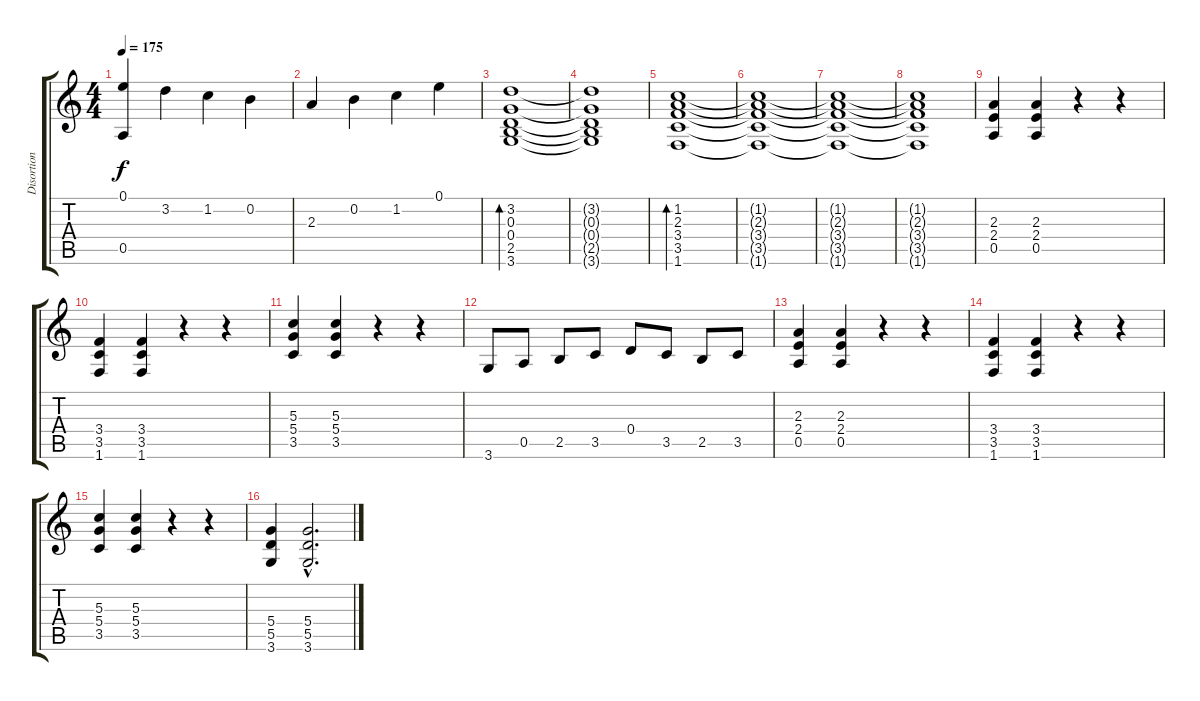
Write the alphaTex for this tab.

\track ("Disortion Guitar" "Disortion ") {instrument distortionguitar}
\staff {score tabs}
\tuning (E4 B3 G3 D3 A2 E2) {hide}
\ts (4 4)
\tempo 175
\clef g2
\ks c
(0.1 0.5).4{dy f} 3.2.4 1.2.4 0.2.4 |
2.3.4 0.2.4 1.2.4 0.1.4 |
(3.2 0.3 0.4 2.5 3.6).1{bd 60} |
(3.2{t} 0.3{t} 0.4{t} 2.5{t} 3.6{t}).1 |
(1.2 2.3 3.4 3.5 1.6).1{bd 60} |
(1.2{t} 2.3{t} 3.4{t} 3.5{t} 1.6{t}).1 |
(1.2{t} 2.3{t} 3.4{t} 3.5{t} 1.6{t}).1 |
(1.2{t} 2.3{t} 3.4{t} 3.5{t} 1.6{t}).1 |
(2.3 2.4 0.5).4{volume 14 instrument distortionguitar} (2.3 2.4 0.5).4 r.4 r.4 |
(3.4 3.5 1.6).4 (3.4 3.5 1.6).4 r.4 r.4 |
(5.3 5.4 3.5).4 (5.3 5.4 3.5).4 r.4 r.4 |
3.6.8 0.5.8 2.5.8 3.5.8 0.4.8 3.5.8 2.5.8 3.5.8 |
(2.3 2.4 0.5).4 (2.3 2.4 0.5).4 r.4 r.4 |
(3.4 3.5 1.6).4 (3.4 3.5 1.6).4 r.4 r.4 |
(5.3 5.4 3.5).4 (5.3 5.4 3.5).4 r.4 r.4 |
(5.4 5.5 3.6).4 (5.4{hac} 5.5{hac} 3.6{hac}).2{d}
